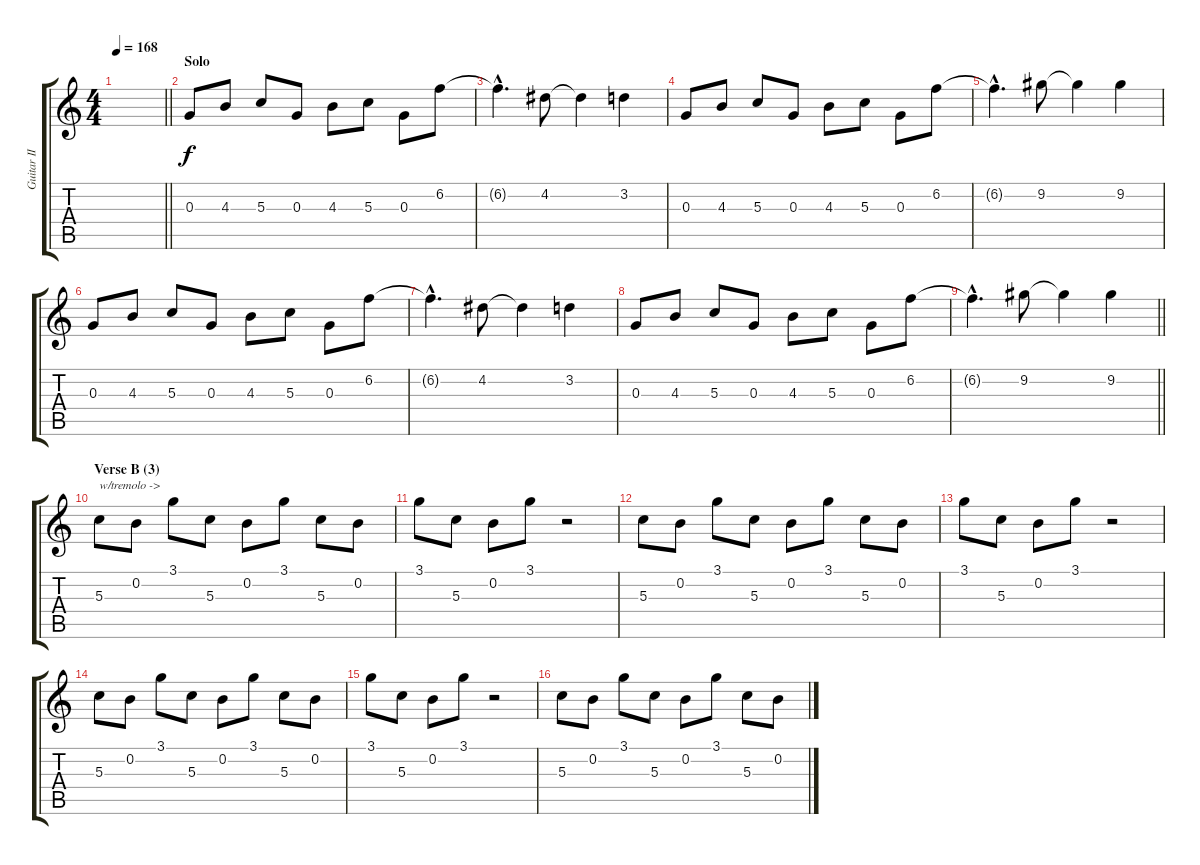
\track ("Guitar II" "Guitar II") {instrument distortionguitar}
\staff {score tabs}
\tuning (E4 B3 G3 D3 A2 E2) {hide}
\ts (4 4)
\tempo 168
\clef g2
\barLineRight lightlight
\ks c
|
\section ("" "Solo")
0.3.8 4.3.8 5.3.8 0.3.8 4.3.8 5.3.8 0.3.8 6.2.8 |
6.2{hac t}.4{d} 4.2.8 4.2{t}.4 3.2.4 |
0.3.8 4.3.8 5.3.8 0.3.8 4.3.8 5.3.8 0.3.8 6.2.8 |
6.2{hac t}.4{d} 9.2.8 9.2{t}.4 9.2.4 |
0.3.8 4.3.8 5.3.8 0.3.8 4.3.8 5.3.8 0.3.8 6.2.8 |
6.2{hac t}.4{d} 4.2.8 4.2{t}.4 3.2.4 |
0.3.8 4.3.8 5.3.8 0.3.8 4.3.8 5.3.8 0.3.8 6.2.8 |
\barLineRight lightlight
6.2{hac t}.4{d} 9.2.8 9.2{t}.4 9.2.4 |
\section ("" "Verse B (3)")
5.3.8{txt "w/tremolo ->"} 0.2.8 3.1.8 5.3.8 0.2.8 3.1.8 5.3.8 0.2.8 |
3.1.8 5.3.8 0.2.8 3.1.8 r.2 |
5.3.8 0.2.8 3.1.8 5.3.8 0.2.8 3.1.8 5.3.8 0.2.8 |
3.1.8 5.3.8 0.2.8 3.1.8 r.2 |
5.3.8 0.2.8 3.1.8 5.3.8 0.2.8 3.1.8 5.3.8 0.2.8 |
3.1.8 5.3.8 0.2.8 3.1.8 r.2 |
5.3.8 0.2.8 3.1.8 5.3.8 0.2.8 3.1.8 5.3.8 0.2.8
